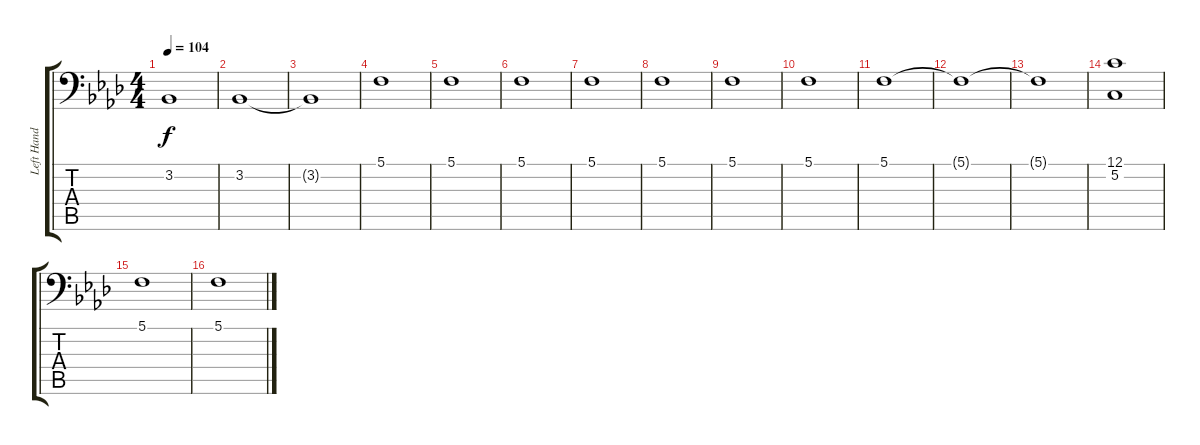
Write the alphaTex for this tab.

\track ("Left Hand" "Left Hand") {instrument electricpiano2}
\staff {score tabs}
\tuning (C3 G2 D2 A1 E1 B0) {hide}
\ts (4 4)
\tempo 104
\clef f4
\ks ab
3.2{t}.1{dy f} |
3.2.1 |
3.2{t}.1 |
5.1.1 |
5.1.1 |
5.1.1 |
5.1.1 |
5.1.1 |
5.1.1 |
5.1.1 |
5.1.1 |
5.1{t}.1 |
5.1{t}.1 |
(12.1 5.2).1 |
5.1.1 |
5.1.1
